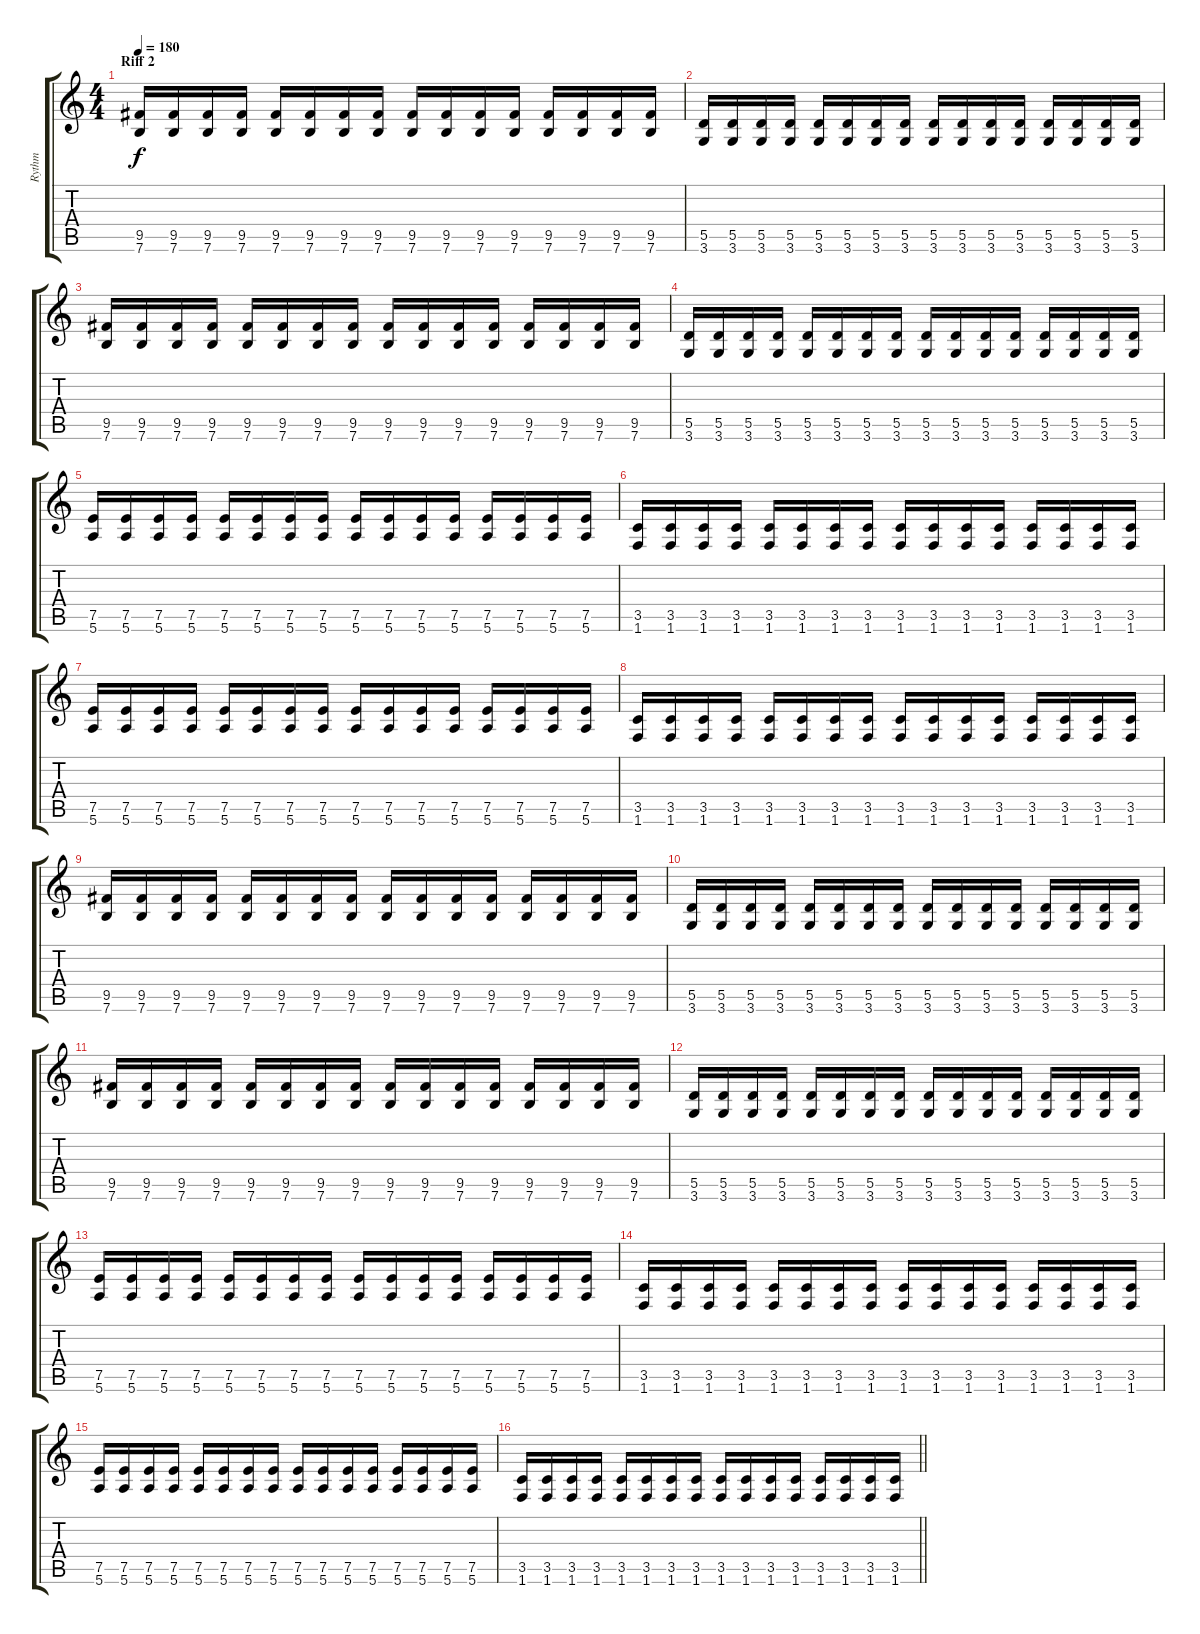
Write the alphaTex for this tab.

\track ("Rythm" "Rythm") {instrument distortionguitar}
\staff {score tabs}
\tuning (E4 B3 G3 D3 A2 E2) {hide}
\ts (4 4)
\section ("" "Riff 2")
\tempo 180
\clef g2
\ks c
(9.5 7.6).16{dy f} (9.5 7.6).16 (9.5 7.6).16 (9.5 7.6).16 (9.5 7.6).16 (9.5 7.6).16 (9.5 7.6).16 (9.5 7.6).16 (9.5 7.6).16 (9.5 7.6).16 (9.5 7.6).16 (9.5 7.6).16 (9.5 7.6).16 (9.5 7.6).16 (9.5 7.6).16 (9.5 7.6).16 |
(5.5 3.6).16 (5.5 3.6).16 (5.5 3.6).16 (5.5 3.6).16 (5.5 3.6).16 (5.5 3.6).16 (5.5 3.6).16 (5.5 3.6).16 (5.5 3.6).16 (5.5 3.6).16 (5.5 3.6).16 (5.5 3.6).16 (5.5 3.6).16 (5.5 3.6).16 (5.5 3.6).16 (5.5 3.6).16 |
(9.5 7.6).16 (9.5 7.6).16 (9.5 7.6).16 (9.5 7.6).16 (9.5 7.6).16 (9.5 7.6).16 (9.5 7.6).16 (9.5 7.6).16 (9.5 7.6).16 (9.5 7.6).16 (9.5 7.6).16 (9.5 7.6).16 (9.5 7.6).16 (9.5 7.6).16 (9.5 7.6).16 (9.5 7.6).16 |
(5.5 3.6).16 (5.5 3.6).16 (5.5 3.6).16 (5.5 3.6).16 (5.5 3.6).16 (5.5 3.6).16 (5.5 3.6).16 (5.5 3.6).16 (5.5 3.6).16 (5.5 3.6).16 (5.5 3.6).16 (5.5 3.6).16 (5.5 3.6).16 (5.5 3.6).16 (5.5 3.6).16 (5.5 3.6).16 |
(7.5 5.6).16 (7.5 5.6).16 (7.5 5.6).16 (7.5 5.6).16 (7.5 5.6).16 (7.5 5.6).16 (7.5 5.6).16 (7.5 5.6).16 (7.5 5.6).16 (7.5 5.6).16 (7.5 5.6).16 (7.5 5.6).16 (7.5 5.6).16 (7.5 5.6).16 (7.5 5.6).16 (7.5 5.6).16 |
(3.5 1.6).16 (3.5 1.6).16 (3.5 1.6).16 (3.5 1.6).16 (3.5 1.6).16 (3.5 1.6).16 (3.5 1.6).16 (3.5 1.6).16 (3.5 1.6).16 (3.5 1.6).16 (3.5 1.6).16 (3.5 1.6).16 (3.5 1.6).16 (3.5 1.6).16 (3.5 1.6).16 (3.5 1.6).16 |
(7.5 5.6).16 (7.5 5.6).16 (7.5 5.6).16 (7.5 5.6).16 (7.5 5.6).16 (7.5 5.6).16 (7.5 5.6).16 (7.5 5.6).16 (7.5 5.6).16 (7.5 5.6).16 (7.5 5.6).16 (7.5 5.6).16 (7.5 5.6).16 (7.5 5.6).16 (7.5 5.6).16 (7.5 5.6).16 |
(3.5 1.6).16 (3.5 1.6).16 (3.5 1.6).16 (3.5 1.6).16 (3.5 1.6).16 (3.5 1.6).16 (3.5 1.6).16 (3.5 1.6).16 (3.5 1.6).16 (3.5 1.6).16 (3.5 1.6).16 (3.5 1.6).16 (3.5 1.6).16 (3.5 1.6).16 (3.5 1.6).16 (3.5 1.6).16 |
(9.5 7.6).16 (9.5 7.6).16 (9.5 7.6).16 (9.5 7.6).16 (9.5 7.6).16 (9.5 7.6).16 (9.5 7.6).16 (9.5 7.6).16 (9.5 7.6).16 (9.5 7.6).16 (9.5 7.6).16 (9.5 7.6).16 (9.5 7.6).16 (9.5 7.6).16 (9.5 7.6).16 (9.5 7.6).16 |
(5.5 3.6).16 (5.5 3.6).16 (5.5 3.6).16 (5.5 3.6).16 (5.5 3.6).16 (5.5 3.6).16 (5.5 3.6).16 (5.5 3.6).16 (5.5 3.6).16 (5.5 3.6).16 (5.5 3.6).16 (5.5 3.6).16 (5.5 3.6).16 (5.5 3.6).16 (5.5 3.6).16 (5.5 3.6).16 |
(9.5 7.6).16 (9.5 7.6).16 (9.5 7.6).16 (9.5 7.6).16 (9.5 7.6).16 (9.5 7.6).16 (9.5 7.6).16 (9.5 7.6).16 (9.5 7.6).16 (9.5 7.6).16 (9.5 7.6).16 (9.5 7.6).16 (9.5 7.6).16 (9.5 7.6).16 (9.5 7.6).16 (9.5 7.6).16 |
(5.5 3.6).16 (5.5 3.6).16 (5.5 3.6).16 (5.5 3.6).16 (5.5 3.6).16 (5.5 3.6).16 (5.5 3.6).16 (5.5 3.6).16 (5.5 3.6).16 (5.5 3.6).16 (5.5 3.6).16 (5.5 3.6).16 (5.5 3.6).16 (5.5 3.6).16 (5.5 3.6).16 (5.5 3.6).16 |
(7.5 5.6).16 (7.5 5.6).16 (7.5 5.6).16 (7.5 5.6).16 (7.5 5.6).16 (7.5 5.6).16 (7.5 5.6).16 (7.5 5.6).16 (7.5 5.6).16 (7.5 5.6).16 (7.5 5.6).16 (7.5 5.6).16 (7.5 5.6).16 (7.5 5.6).16 (7.5 5.6).16 (7.5 5.6).16 |
(3.5 1.6).16 (3.5 1.6).16 (3.5 1.6).16 (3.5 1.6).16 (3.5 1.6).16 (3.5 1.6).16 (3.5 1.6).16 (3.5 1.6).16 (3.5 1.6).16 (3.5 1.6).16 (3.5 1.6).16 (3.5 1.6).16 (3.5 1.6).16 (3.5 1.6).16 (3.5 1.6).16 (3.5 1.6).16 |
(7.5 5.6).16 (7.5 5.6).16 (7.5 5.6).16 (7.5 5.6).16 (7.5 5.6).16 (7.5 5.6).16 (7.5 5.6).16 (7.5 5.6).16 (7.5 5.6).16 (7.5 5.6).16 (7.5 5.6).16 (7.5 5.6).16 (7.5 5.6).16 (7.5 5.6).16 (7.5 5.6).16 (7.5 5.6).16 |
\barLineRight lightlight
(3.5 1.6).16 (3.5 1.6).16 (3.5 1.6).16 (3.5 1.6).16 (3.5 1.6).16 (3.5 1.6).16 (3.5 1.6).16 (3.5 1.6).16 (3.5 1.6).16 (3.5 1.6).16 (3.5 1.6).16 (3.5 1.6).16 (3.5 1.6).16 (3.5 1.6).16 (3.5 1.6).16 (3.5 1.6).16
